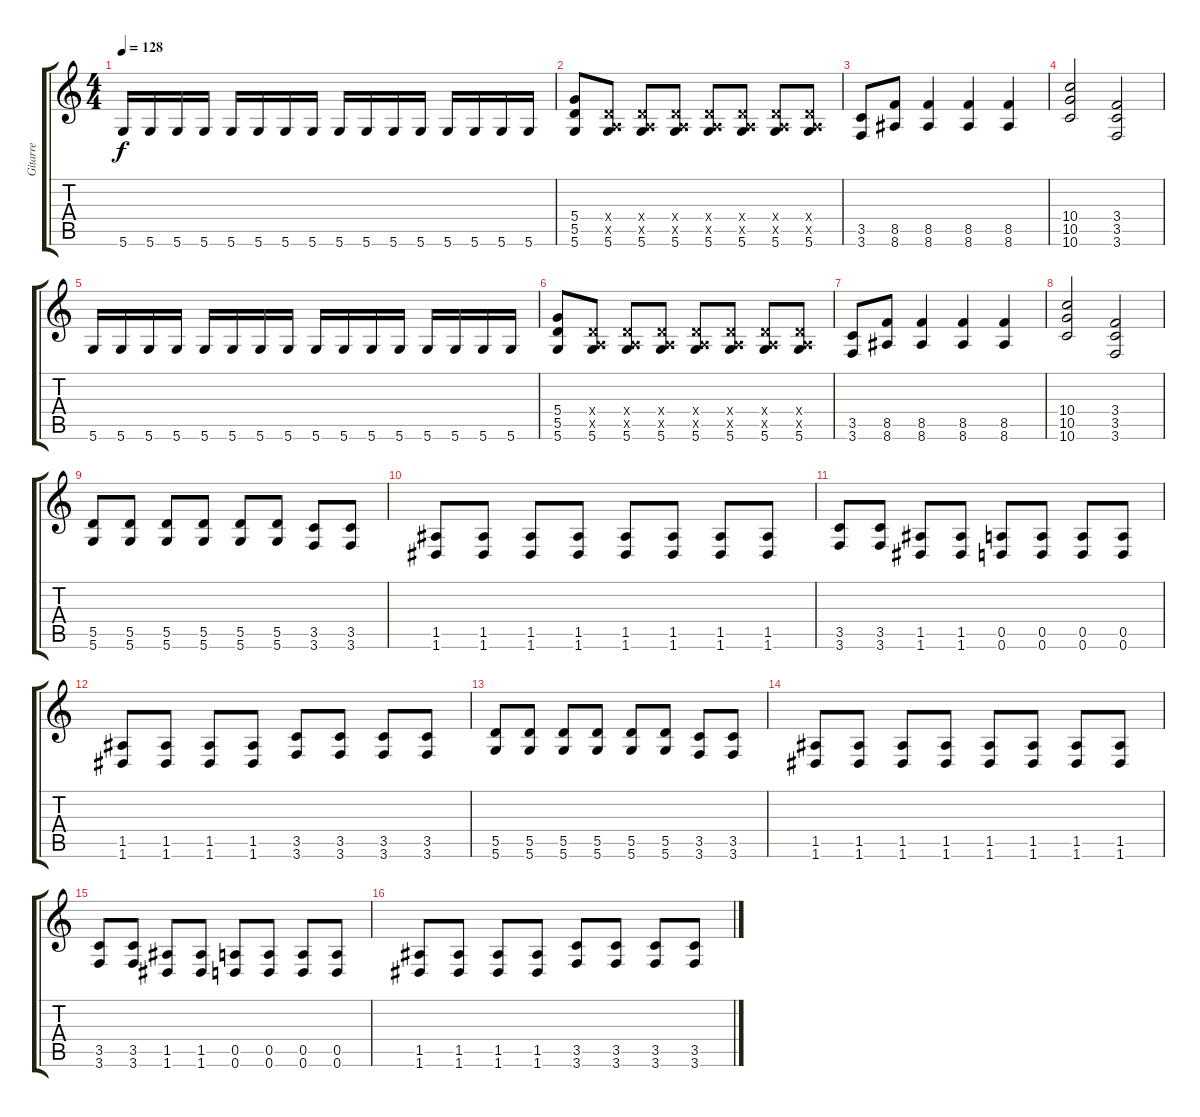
\track ("Gitarre" "Gitarre") {instrument distortionguitar}
\staff {score tabs}
\tuning (E4 B3 G3 D3 A2 D2) {hide}
\ts (4 4)
\tempo 128
\clef g2
\ks c
5.6.16{dy f} 5.6.16 5.6.16 5.6.16 5.6.16 5.6.16 5.6.16 5.6.16 5.6.16 5.6.16 5.6.16 5.6.16 5.6.16 5.6.16 5.6.16 5.6.16 |
(5.4 5.5 5.6).8 (0.4{x} 0.5{x} 5.6).8 (0.4{x} 0.5{x} 5.6).8 (0.4{x} 0.5{x} 5.6).8 (0.4{x} 0.5{x} 5.6).8 (0.4{x} 0.5{x} 5.6).8 (0.4{x} 0.5{x} 5.6).8 (0.4{x} 0.5{x} 5.6).8 |
(3.5 3.6).8 (8.5 8.6).8 (8.5 8.6).4 (8.5 8.6).4 (8.5 8.6).4 |
(10.4 10.5 10.6).2 (3.4 3.5 3.6).2 |
5.6.16 5.6.16 5.6.16 5.6.16 5.6.16 5.6.16 5.6.16 5.6.16 5.6.16 5.6.16 5.6.16 5.6.16 5.6.16 5.6.16 5.6.16 5.6.16 |
(5.4 5.5 5.6).8 (0.4{x} 0.5{x} 5.6).8 (0.4{x} 0.5{x} 5.6).8 (0.4{x} 0.5{x} 5.6).8 (0.4{x} 0.5{x} 5.6).8 (0.4{x} 0.5{x} 5.6).8 (0.4{x} 0.5{x} 5.6).8 (0.4{x} 0.5{x} 5.6).8 |
(3.5 3.6).8 (8.5 8.6).8 (8.5 8.6).4 (8.5 8.6).4 (8.5 8.6).4 |
(10.4 10.5 10.6).2 (3.4 3.5 3.6).2 |
(5.5 5.6).8 (5.5 5.6).8 (5.5 5.6).8 (5.5 5.6).8 (5.5 5.6).8 (5.5 5.6).8 (3.5 3.6).8 (3.5 3.6).8 |
(1.5 1.6).8 (1.5 1.6).8 (1.5 1.6).8 (1.5 1.6).8 (1.5 1.6).8 (1.5 1.6).8 (1.5 1.6).8 (1.5 1.6).8 |
(3.5 3.6).8 (3.5 3.6).8 (1.5 1.6).8 (1.5 1.6).8 (0.5 0.6).8 (0.5 0.6).8 (0.5 0.6).8 (0.5 0.6).8 |
(1.5 1.6).8 (1.5 1.6).8 (1.5 1.6).8 (1.5 1.6).8 (3.5 3.6).8 (3.5 3.6).8 (3.5 3.6).8 (3.5 3.6).8 |
(5.5 5.6).8 (5.5 5.6).8 (5.5 5.6).8 (5.5 5.6).8 (5.5 5.6).8 (5.5 5.6).8 (3.5 3.6).8 (3.5 3.6).8 |
(1.5 1.6).8 (1.5 1.6).8 (1.5 1.6).8 (1.5 1.6).8 (1.5 1.6).8 (1.5 1.6).8 (1.5 1.6).8 (1.5 1.6).8 |
(3.5 3.6).8 (3.5 3.6).8 (1.5 1.6).8 (1.5 1.6).8 (0.5 0.6).8 (0.5 0.6).8 (0.5 0.6).8 (0.5 0.6).8 |
(1.5 1.6).8 (1.5 1.6).8 (1.5 1.6).8 (1.5 1.6).8 (3.5 3.6).8 (3.5 3.6).8 (3.5 3.6).8 (3.5 3.6).8
